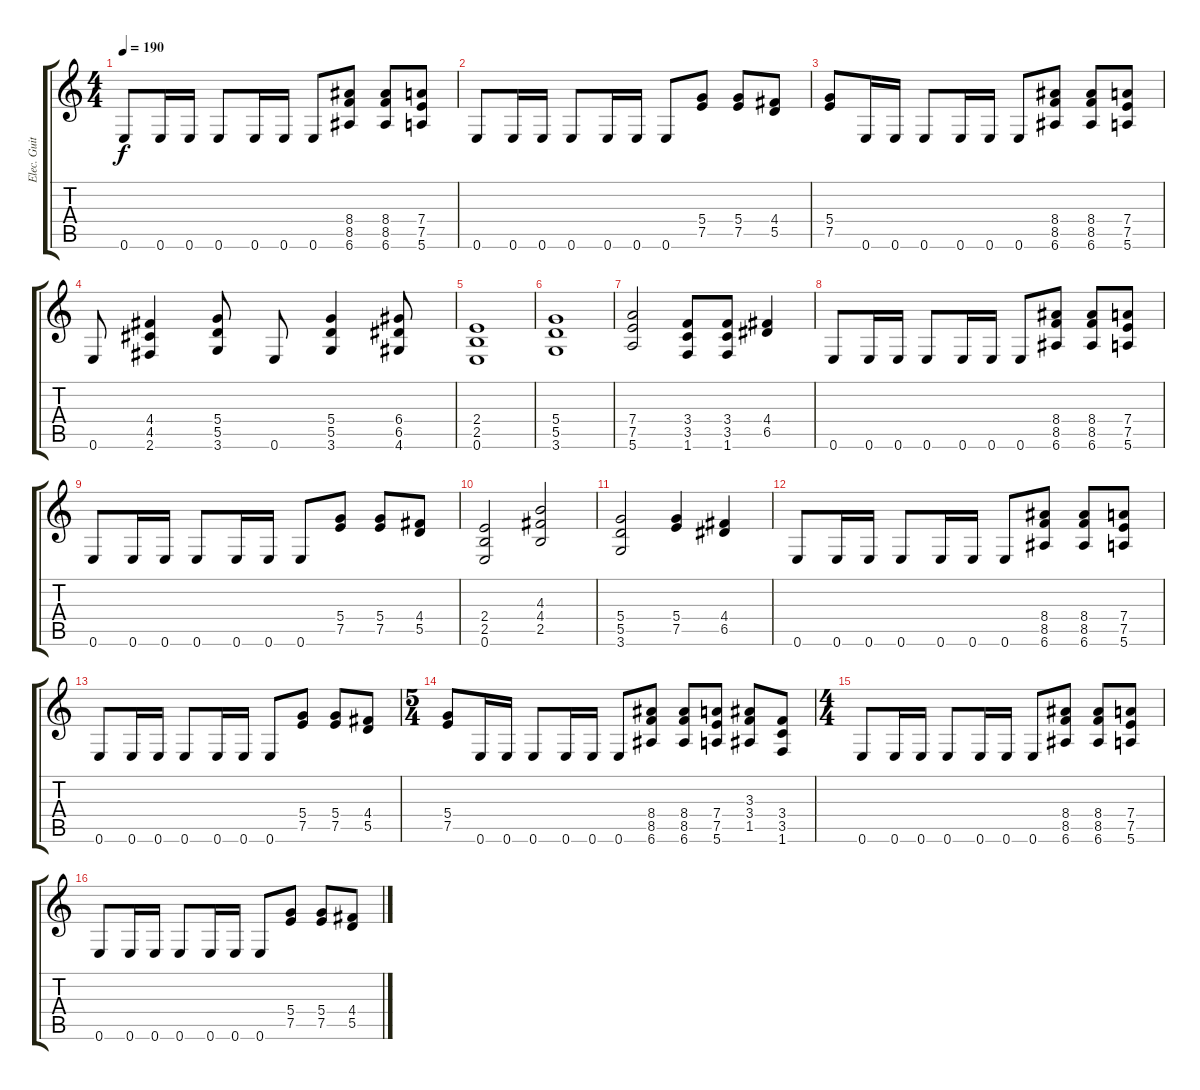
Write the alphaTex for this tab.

\track ("Elec. Guitar 1" "Elec. Guit") {instrument distortionguitar}
\staff {score tabs}
\tuning (E4 B3 G3 D3 A2 E2) {hide}
\ts (4 4)
\tempo 190
\clef g2
\ks c
0.6.8{dy f} 0.6.16 0.6.16 0.6.8 0.6.16 0.6.16 0.6.8 (8.4 8.5 6.6).8 (8.4 8.5 6.6).8 (7.4 7.5 5.6).8 |
0.6.8 0.6.16 0.6.16 0.6.8 0.6.16 0.6.16 0.6.8 (5.4 7.5).8 (5.4 7.5).8 (4.4 5.5).8 |
(5.4 7.5).8 0.6.16 0.6.16 0.6.8 0.6.16 0.6.16 0.6.8 (8.4 8.5 6.6).8 (8.4 8.5 6.6).8 (7.4 7.5 5.6).8 |
0.6.8 (4.4 4.5 2.6).4 (5.4 5.5 3.6).8 0.6.8 (5.4 5.5 3.6).4 (6.4 6.5 4.6).8 |
(2.4 2.5 0.6).1 |
(5.4 5.5 3.6).1 |
(7.4 7.5 5.6).2 (3.4 3.5 1.6).8{instrument electricguitarmuted} (3.4 3.5 1.6).8 (4.4 6.5).4{instrument distortionguitar} |
0.6.8 0.6.16 0.6.16 0.6.8 0.6.16 0.6.16 0.6.8 (8.4 8.5 6.6).8 (8.4 8.5 6.6).8 (7.4 7.5 5.6).8 |
0.6.8 0.6.16 0.6.16 0.6.8 0.6.16 0.6.16 0.6.8 (5.4 7.5).8 (5.4 7.5).8 (4.4 5.5).8 |
(2.4 2.5 0.6).2 (4.3 4.4 2.5).2 |
(5.4 5.5 3.6).2 (5.4 7.5).4 (4.4 6.5).4 |
0.6.8 0.6.16 0.6.16 0.6.8 0.6.16 0.6.16 0.6.8 (8.4 8.5 6.6).8 (8.4 8.5 6.6).8 (7.4 7.5 5.6).8 |
0.6.8 0.6.16 0.6.16 0.6.8 0.6.16 0.6.16 0.6.8 (5.4 7.5).8 (5.4 7.5).8 (4.4 5.5).8 |
\ts (5 4)
(5.4 7.5).8 0.6.16 0.6.16 0.6.8 0.6.16 0.6.16 0.6.8 (8.4 8.5 6.6).8 (8.4 8.5 6.6).8 (7.4 7.5 5.6).8 (3.3 3.4 1.5).8 (3.4 3.5 1.6).8 |
\ts (4 4)
0.6.8 0.6.16 0.6.16 0.6.8 0.6.16 0.6.16 0.6.8 (8.4 8.5 6.6).8 (8.4 8.5 6.6).8 (7.4 7.5 5.6).8 |
0.6.8 0.6.16 0.6.16 0.6.8 0.6.16 0.6.16 0.6.8 (5.4 7.5).8 (5.4 7.5).8 (4.4 5.5).8
